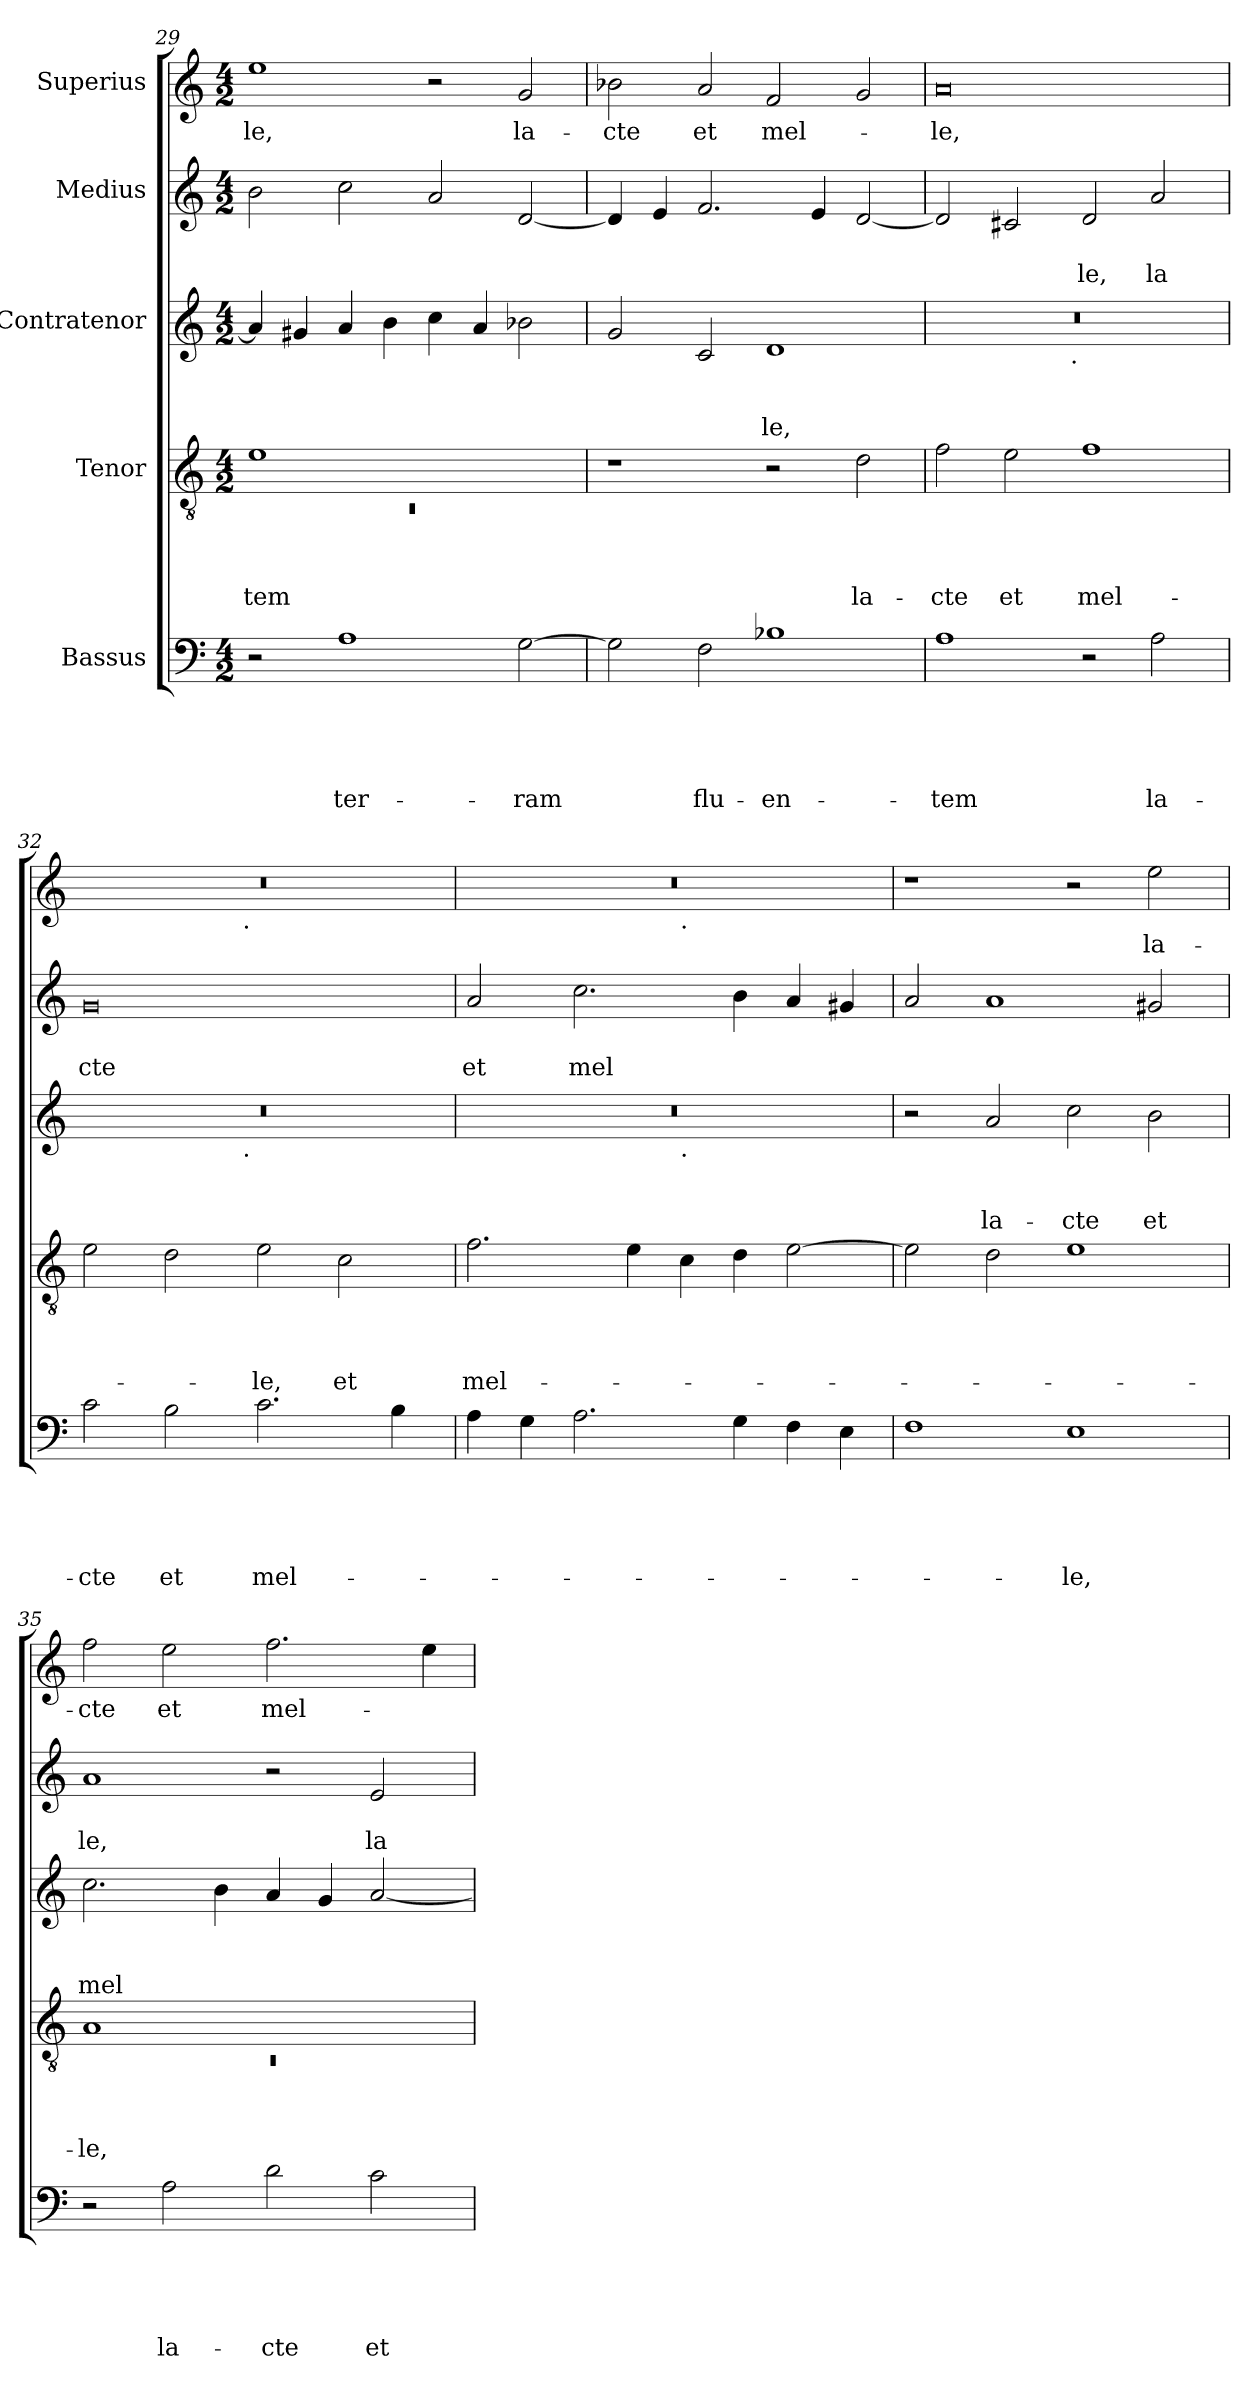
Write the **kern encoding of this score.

**kern	**text	**text	**text	**text	**text	**kern	**text	**text	**text	**text	**kern	**text	**text	**text	**kern	**text	**text	**kern	**text
*part5	*part5	*part5	*part5	*part5	*part5	*part4	*part4	*part4	*part4	*part4	*part3	*part3	*part3	*part3	*part2	*part2	*part2	*part1	*part1
*staff5	*staff5	*staff5	*staff5	*staff5	*staff5	*staff4	*staff4	*staff4	*staff4	*staff4	*staff3	*staff3	*staff3	*staff3	*staff2	*staff2	*staff2	*staff1	*staff1
*I"Bassus	*	*	*	*	*	*I"Tenor	*	*	*	*	*I"Contratenor	*	*	*	*I"Medius	*	*	*I"Superius	*
*clefF4	*	*	*	*	*	*clefGv2	*	*	*	*	*clefG2	*	*	*	*clefG2	*	*	*clefG2	*
*k[]	*	*	*	*	*	*k[]	*	*	*	*	*k[]	*	*	*	*k[]	*	*	*k[]	*
*C:	*	*	*	*	*	*C:	*	*	*	*	*C:	*	*	*	*C:	*	*	*C:	*
*M4/2	*	*	*	*	*	*M4/2	*	*	*	*	*M4/2	*	*	*	*M4/2	*	*	*M4/2	*
=29	=29	=29	=29	=29	=29	=29	=29	=29	=29	=29	=29	=29	=29	=29	=29	=29	=29	=29	=29
*	*	*	*	*	*	*^	*	*	*	*	*	*	*	*	*	*	*	*	*
!	!	!	!	!	!	!	!LO:N:vis=1	!	!	!	!LO:LY:b	!	!	!	!	!	!	!	!	!LO:LY:b
2r	.	.	.	.	.	1e	0rC	.	.	.	-tem	4a/]	.	.	.	2b\	.	.	1ee	-le,
.	.	.	.	.	.	.	.	.	.	.	.	4g#X/	.	.	.	.	.	.	.	.
!	!	!	!	!	!LO:LY:b	!	!	!	!	!	!	!	!	!	!	!	!	!	!	!
1A	.	.	.	.	ter-	.	.	.	.	.	.	4a/	.	.	.	2cc\	.	.	.	.
.	.	.	.	.	.	.	.	.	.	.	.	4b\	.	.	.	.	.	.	.	.
.	.	.	.	.	.	1ryy	.	.	.	.	.	4cc\	.	.	.	2a/	.	.	2r	.
.	.	.	.	.	.	.	.	.	.	.	.	4a/	.	.	.	.	.	.	.	.
!	!	!	!	!	!LO:LY:b	!	!	!	!	!	!	!	!	!	!	!	!	!	!	!LO:LY:b
[>2G\	.	.	.	.	-ram	.	.	.	.	.	.	2b-X\	.	.	.	[<2d/	.	.	2g/	la-
*	*	*	*	*	*	*v	*v	*	*	*	*	*	*	*	*	*	*	*	*	*
=30	=30	=30	=30	=30	=30	=30	=30	=30	=30	=30	=30	=30	=30	=30	=30	=30	=30	=30	=30
!	!	!	!	!	!	!	!	!	!	!	!	!	!	!	!	!	!	!	!LO:LY:b
2G\]	.	.	.	.	.	1r	.	.	.	.	2g/	.	.	.	4d/]	.	.	2b-X\	-cte
.	.	.	.	.	.	.	.	.	.	.	.	.	.	.	4e/	.	.	.	.
!	!	!	!	!	!LO:LY:b	!	!	!	!	!	!	!	!	!	!	!	!	!	!LO:LY:b
2F\	.	.	.	.	flu-	.	.	.	.	.	2c/	.	.	.	2.f/	.	.	2a/	et
!	!	!	!	!	!LO:LY:b	!	!	!	!	!	!	!	!	!LO:LY:b	!	!	!	!	!LO:LY:b
1B-X	.	.	.	.	-en-	2r	.	.	.	.	1d	.	.	-le,	.	.	.	2f/	mel-
.	.	.	.	.	.	.	.	.	.	.	.	.	.	.	4e/	.	.	.	.
!	!	!	!	!	!	!	!	!	!	!LO:LY:b	!	!	!	!	!	!	!	!	!
.	.	.	.	.	.	2d\	.	.	.	la-	.	.	.	.	[<2d/	.	.	2g/	.
=31	=31	=31	=31	=31	=31	=31	=31	=31	=31	=31	=31	=31	=31	=31	=31	=31	=31	=31	=31
!	!	!	!	!	!LO:LY:b	!	!	!	!	!LO:LY:b	!	!	!	!	!	!	!	!	!LO:LY:b
*	*	*	*	*	*	*	*	*	*	*	*^	*	*	*	*	*	*	*	*
1A	.	.	.	.	-tem	2f\	.	.	.	-cte	0r	2ryy	.	.	.	2d/]	.	.	0a	-le,
!	!	!	!	!	!	!	!	!	!	!LO:LY:b	!	!	!	!	!	!	!	!	!	!
.	.	.	.	.	.	2e\	.	.	.	et	.	4...ryy	.	.	.	2c#X/	.	.	.	.
!	!	!	!	!	!	!	!	!	!	!	!	!LO:TX:b:t=.	!	!	!	!	!	!	!	!
.	.	.	.	.	.	.	.	.	.	.	.	1ryy	.	.	.	.	.	.	.	.
!	!	!	!	!	!	!	!	!	!	!LO:LY:b	!	!	!	!	!	!	!	!LO:LY:b	!	!
2r	.	.	.	.	.	1f	.	.	.	mel-	.	.	.	.	.	2d/	.	le,	.	.
!	!	!	!	!	!LO:LY:b	!	!	!	!	!	!	!	!	!	!	!	!	!LO:LY:b	!	!
2A\	.	.	.	.	la-	.	.	.	.	.	.	.	.	.	.	2a/	.	la	.	.
.	.	.	.	.	.	.	.	.	.	.	.	32ryy	.	.	.	.	.	.	.	.
=32	=32	=32	=32	=32	=32	=32	=32	=32	=32	=32	=32	=32	=32	=32	=32	=32	=32	=32	=32	=32
!	!	!	!	!	!LO:LY:b	!	!	!	!	!	!	!	!	!	!	!	!	!LO:LY:b	!	!
*	*	*	*	*	*	*	*	*	*	*	*	*	*	*	*	*	*	*	*^	*
2c\	.	.	.	.	-cte	2e\	.	.	.	.	0r	2ryy	.	.	.	0g	.	cte	0r	2ryy	.
!	!	!	!	!	!LO:LY:b	!	!	!	!	!	!	!	!	!	!	!	!	!	!	!	!
2B\	.	.	.	.	et	2d\	.	.	.	.	.	4...ryy	.	.	.	.	.	.	.	4...ryy	.
!	!	!	!	!	!	!	!	!	!	!	!	!	!	!	!	!	!	!	!	!LO:TX:b:t=.	!
!	!	!	!	!	!	!	!	!	!	!	!	!LO:TX:b:t=.	!	!	!	!	!	!	!	!	!
.	.	.	.	.	.	.	.	.	.	.	.	1ryy	.	.	.	.	.	.	.	1ryy	.
!	!	!	!	!	!LO:LY:b	!	!	!	!	!LO:LY:b	!	!	!	!	!	!	!	!	!	!	!
2.c\	.	.	.	.	mel-	2e\	.	.	.	-le,	.	.	.	.	.	.	.	.	.	.	.
!	!	!	!	!	!	!	!	!	!	!LO:LY:b	!	!	!	!	!	!	!	!	!	!	!
.	.	.	.	.	.	2c\	.	.	.	et	.	.	.	.	.	.	.	.	.	.	.
4B\	.	.	.	.	.	.	.	.	.	.	.	.	.	.	.	.	.	.	.	.	.
.	.	.	.	.	.	.	.	.	.	.	.	32ryy	.	.	.	.	.	.	.	32ryy	.
=33	=33	=33	=33	=33	=33	=33	=33	=33	=33	=33	=33	=33	=33	=33	=33	=33	=33	=33	=33	=33	=33
!	!	!	!	!	!	!	!	!	!	!LO:LY:b	!	!	!	!	!	!	!	!LO:LY:b	!	!	!
4A\	.	.	.	.	.	2.f\	.	.	.	mel-	0r	1ryy	.	.	.	2a/	.	et	0r	1ryy	.
4G\	.	.	.	.	.	.	.	.	.	.	.	.	.	.	.	.	.	.	.	.	.
!	!	!	!	!	!	!	!	!	!	!	!	!	!	!	!	!	!	!LO:LY:b	!	!	!
2.A\	.	.	.	.	.	.	.	.	.	.	.	.	.	.	.	2.cc\	.	mel	.	.	.
.	.	.	.	.	.	4e\	.	.	.	.	.	.	.	.	.	.	.	.	.	.	.
!	!	!	!	!	!	!	!	!	!	!	!	!	!	!	!	!	!	!	!	!LO:TX:b:t=.	!
!	!	!	!	!	!	!	!	!	!	!	!	!LO:TX:b:t=.	!	!	!	!	!	!	!	!	!
.	.	.	.	.	.	4c\	.	.	.	.	.	1ryy	.	.	.	.	.	.	.	1ryy	.
4G\	.	.	.	.	.	4d\	.	.	.	.	.	.	.	.	.	4b\	.	.	.	.	.
4F\	.	.	.	.	.	[>2e\	.	.	.	.	.	.	.	.	.	4a/	.	.	.	.	.
4E\	.	.	.	.	.	.	.	.	.	.	.	.	.	.	.	4g#X/	.	.	.	.	.
*	*	*	*	*	*	*	*	*	*	*	*v	*v	*	*	*	*	*	*	*v	*v	*
=34	=34	=34	=34	=34	=34	=34	=34	=34	=34	=34	=34	=34	=34	=34	=34	=34	=34	=34	=34
1F	.	.	.	.	.	2e\]	.	.	.	.	2r	.	.	.	2a/	.	.	1r	.
!	!	!	!	!	!	!	!	!	!	!	!	!	!	!LO:LY:b	!	!	!	!	!
.	.	.	.	.	.	2d\	.	.	.	.	2a/	.	.	la-	1a	.	.	.	.
!	!	!	!	!	!LO:LY:b	!	!	!	!	!	!	!	!	!LO:LY:b	!	!	!	!	!
1E	.	.	.	.	-le,	1e	.	.	.	.	2cc\	.	.	-cte	.	.	.	2r	.
!	!	!	!	!	!	!	!	!	!	!	!	!	!	!LO:LY:b	!	!	!	!	!LO:LY:b
.	.	.	.	.	.	.	.	.	.	.	2b\	.	.	et	2g#X/	.	.	2ee\	la-
!!LO:LB:g=z
=35	=35	=35	=35	=35	=35	=35	=35	=35	=35	=35	=35	=35	=35	=35	=35	=35	=35	=35	=35
*	*	*	*	*	*	*^	*	*	*	*	*	*	*	*	*	*	*	*	*
!	!	!	!	!	!	!	!LO:N:vis=1	!	!	!	!LO:LY:b	!	!	!	!LO:LY:b	!	!	!LO:LY:b	!	!LO:LY:b
2r	.	.	.	.	.	1A	0rC	.	.	.	-le,	2.cc\	.	.	mel	1a	.	le,	2ff\	-cte
!	!	!	!	!	!LO:LY:b	!	!	!	!	!	!	!	!	!	!	!	!	!	!	!LO:LY:b
2A\	.	.	.	.	la-	.	.	.	.	.	.	.	.	.	.	.	.	.	2ee\	et
.	.	.	.	.	.	.	.	.	.	.	.	4b\	.	.	.	.	.	.	.	.
!	!	!	!	!	!LO:LY:b	!	!	!	!	!	!	!	!	!	!	!	!	!	!	!LO:LY:b
2d\	.	.	.	.	-cte	1ryy	.	.	.	.	.	4a/	.	.	.	2r	.	.	2.ff\	mel-
.	.	.	.	.	.	.	.	.	.	.	.	4g/	.	.	.	.	.	.	.	.
!	!	!	!	!	!LO:LY:b	!	!	!	!	!	!	!	!	!	!	!	!	!LO:LY:b	!	!
2c\	.	.	.	.	et	.	.	.	.	.	.	[<2a/	.	.	.	2e/	.	la	.	.
.	.	.	.	.	.	.	.	.	.	.	.	.	.	.	.	.	.	.	4ee\	.
*	*	*	*	*	*	*v	*v	*	*	*	*	*	*	*	*	*	*	*	*	*
=	=	=	=	=	=	=	=	=	=	=	=	=	=	=	=	=	=	=	=
*-	*-	*-	*-	*-	*-	*-	*-	*-	*-	*-	*-	*-	*-	*-	*-	*-	*-	*-	*-
